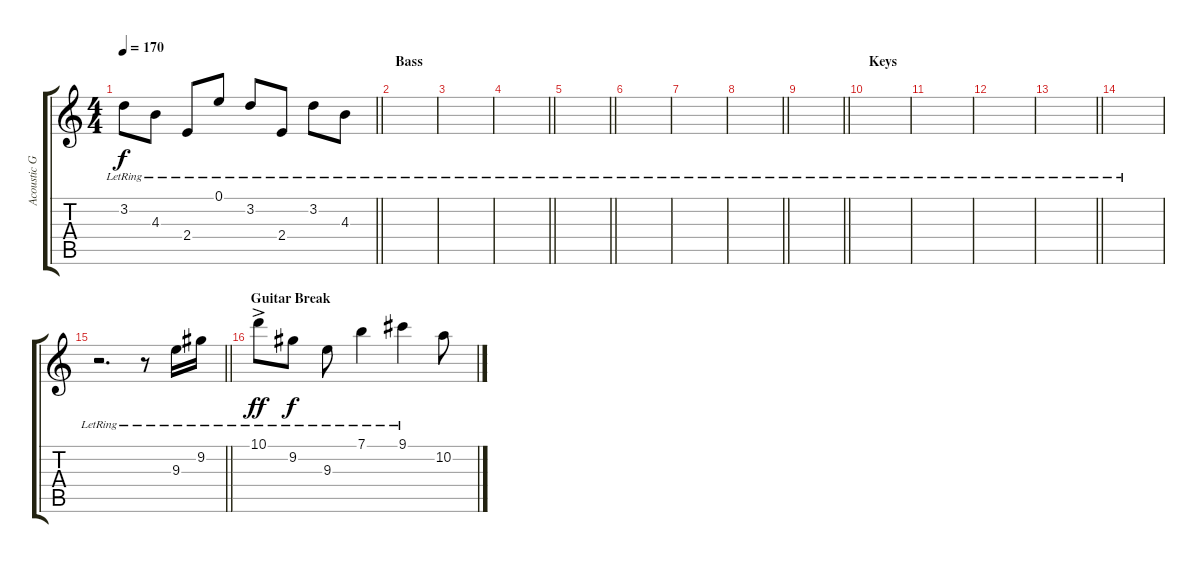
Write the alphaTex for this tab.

\track ("Acoustic Guitar" "Acoustic G") {instrument acousticguitarnylon}
\staff {score tabs}
\tuning (E4 B3 G3 D3 A2 E2) {hide}
\ts (4 4)
\tempo 170
\clef g2
\barLineRight lightlight
\ks c
3.2{lr}.8{dy f} 4.3{lr}.8 2.4{lr}.8 0.1{lr}.8 3.2{lr}.8 2.4{lr}.8 3.2{lr}.8 4.3{lr}.8 |
\section ("" "Bass")
|
|
\barLineRight lightlight
|
\barLineRight lightlight
|
\section ("" "")
|
|
\barLineRight lightlight
|
\barLineRight lightlight
|
\section ("" "Keys")
|
|
|
\barLineRight lightlight
|
\section ("" "")
|
\barLineRight lightlight
r.2{d} r.8 9.3{lr}.16 9.2{lr}.16 |
\section ("" "Guitar Break")
10.1{ac lr}.8{dy ff} 9.2{lr}.8{dy f} 9.3{lr}.8 7.1{lr}.4 9.1{lr}.4 10.2.8
